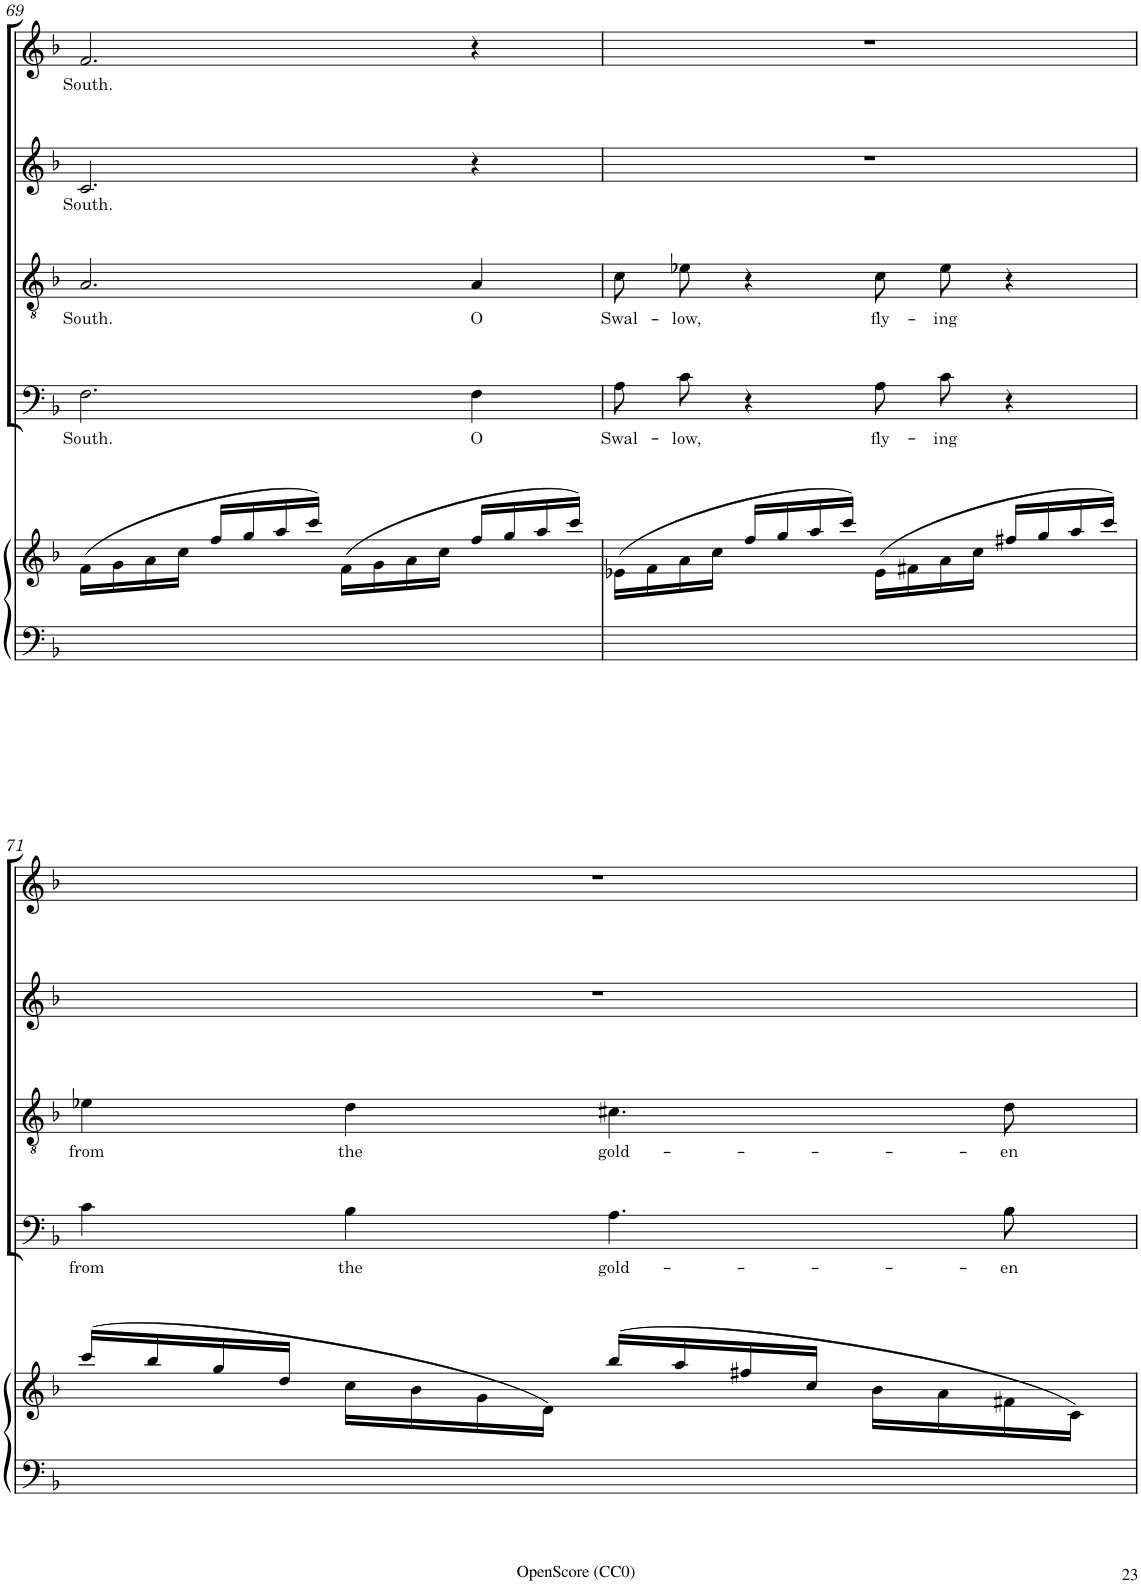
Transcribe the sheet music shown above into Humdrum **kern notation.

**kern	**kern	**kern	**text	**kern	**text	**kern	**text	**kern	**text
*part5	*part5	*part4	*part4	*part3	*part3	*part2	*part2	*part1	*part1
*staff6	*staff5	*staff4	*staff4	*staff3	*staff3	*staff2	*staff2	*staff1	*staff1
*I"Piano	*	*I"Bass	*	*I"Tenor	*	*I"Alto	*	*I"Soprano	*
*I'Pno	*	*	*	*	*	*	*	*	*
!!LO:PB:g=z
*clefF4	*clefG2	*clefF4	*	*clefGv2	*	*clefG2	*	*clefG2	*
*k[b-]	*k[b-]	*k[b-]	*	*k[b-]	*	*k[b-]	*	*k[b-]	*
*M4/4	*M4/4	*M4/4	*	*M4/4	*	*M4/4	*	*M4/4	*
*met(c)	*met(c)	*met(c)	*	*met(c)	*	*met(c)	*	*met(c)	*
=69	=69	=69	=69	=69	=69	=69	=69	=69	=69
!	!	!	!LO:LY:b	!	!LO:LY:b	!	!LO:LY:b	!	!LO:LY:b
1ryy	(16f\LL	2.F\	South.	2.A/	South.	2.c/	South.	2.f/	South.
.	16g\	.	.	.	.	.	.	.	.
.	16a\	.	.	.	.	.	.	.	.
.	16cc\JJ	.	.	.	.	.	.	.	.
.	16ff/LL	.	.	.	.	.	.	.	.
.	16gg/	.	.	.	.	.	.	.	.
.	16aa/	.	.	.	.	.	.	.	.
.	16ccc/JJ)	.	.	.	.	.	.	.	.
.	(16f\LL	.	.	.	.	.	.	.	.
.	16g\	.	.	.	.	.	.	.	.
.	16a\	.	.	.	.	.	.	.	.
.	16cc\JJ	.	.	.	.	.	.	.	.
!	!	!	!LO:LY:b	!	!LO:LY:b	!	!	!	!
.	16ff/LL	4F\	O	4A/	O	4r	.	4r	.
.	16gg/	.	.	.	.	.	.	.	.
.	16aa/	.	.	.	.	.	.	.	.
.	16ccc/JJ)	.	.	.	.	.	.	.	.
=70	=70	=70	=70	=70	=70	=70	=70	=70	=70
!	!	!	!LO:LY:b	!	!LO:LY:b	!	!	!	!
1ryy	(16e-X\LL	8A\L	Swal-	8c\L	Swal-	1r	.	1r	.
.	16f\	.	.	.	.	.	.	.	.
!	!	!	!LO:LY:b	!	!LO:LY:b	!	!	!	!
.	16a\	8c\J	-low,	8e-X\J	-low,	.	.	.	.
.	16cc\JJ	.	.	.	.	.	.	.	.
.	16ff/LL	4r	.	4r	.	.	.	.	.
.	16gg/	.	.	.	.	.	.	.	.
.	16aa/	.	.	.	.	.	.	.	.
.	16ccc/JJ)	.	.	.	.	.	.	.	.
!	!	!	!LO:LY:b	!	!LO:LY:b	!	!	!	!
.	(16e-\LL	8A\L	fly-	8c\L	fly-	.	.	.	.
.	16f#X\	.	.	.	.	.	.	.	.
!	!	!	!LO:LY:b	!	!LO:LY:b	!	!	!	!
.	16a\	8c\J	-ing	8e-\J	-ing	.	.	.	.
.	16cc\JJ	.	.	.	.	.	.	.	.
.	16ff#X/LL	4r	.	4r	.	.	.	.	.
.	16gg/	.	.	.	.	.	.	.	.
.	16aa/	.	.	.	.	.	.	.	.
.	16ccc/JJ)	.	.	.	.	.	.	.	.
!!LO:LB:g=z
=71	=71	=71	=71	=71	=71	=71	=71	=71	=71
!	!	!	!LO:LY:b	!	!LO:LY:b	!	!	!	!
1ryy	(16ccc/LL	4c\	from	4e-X\	from	1r	.	1r	.
.	16bb-/	.	.	.	.	.	.	.	.
.	16gg/	.	.	.	.	.	.	.	.
.	16dd/JJ	.	.	.	.	.	.	.	.
!	!	!	!LO:LY:b	!	!LO:LY:b	!	!	!	!
.	16cc\LL	4B-\	the	4d\	the	.	.	.	.
.	16b-\	.	.	.	.	.	.	.	.
.	16g\	.	.	.	.	.	.	.	.
.	16d\JJ)	.	.	.	.	.	.	.	.
!	!	!	!LO:LY:b	!	!LO:LY:b	!	!	!	!
.	(16bb-/LL	4.A\	gold-	4.c#X\	gold-	.	.	.	.
.	16aa/	.	.	.	.	.	.	.	.
.	16ff#X/	.	.	.	.	.	.	.	.
.	16cc/JJ	.	.	.	.	.	.	.	.
.	16b-\LL	.	.	.	.	.	.	.	.
.	16a\	.	.	.	.	.	.	.	.
!	!	!	!LO:LY:b	!	!LO:LY:b	!	!	!	!
.	16f#X\	8B-\	-en	8d\	-en	.	.	.	.
.	16c\JJ)	.	.	.	.	.	.	.	.
=	=	=	=	=	=	=	=	=	=
*-	*-	*-	*-	*-	*-	*-	*-	*-	*-
